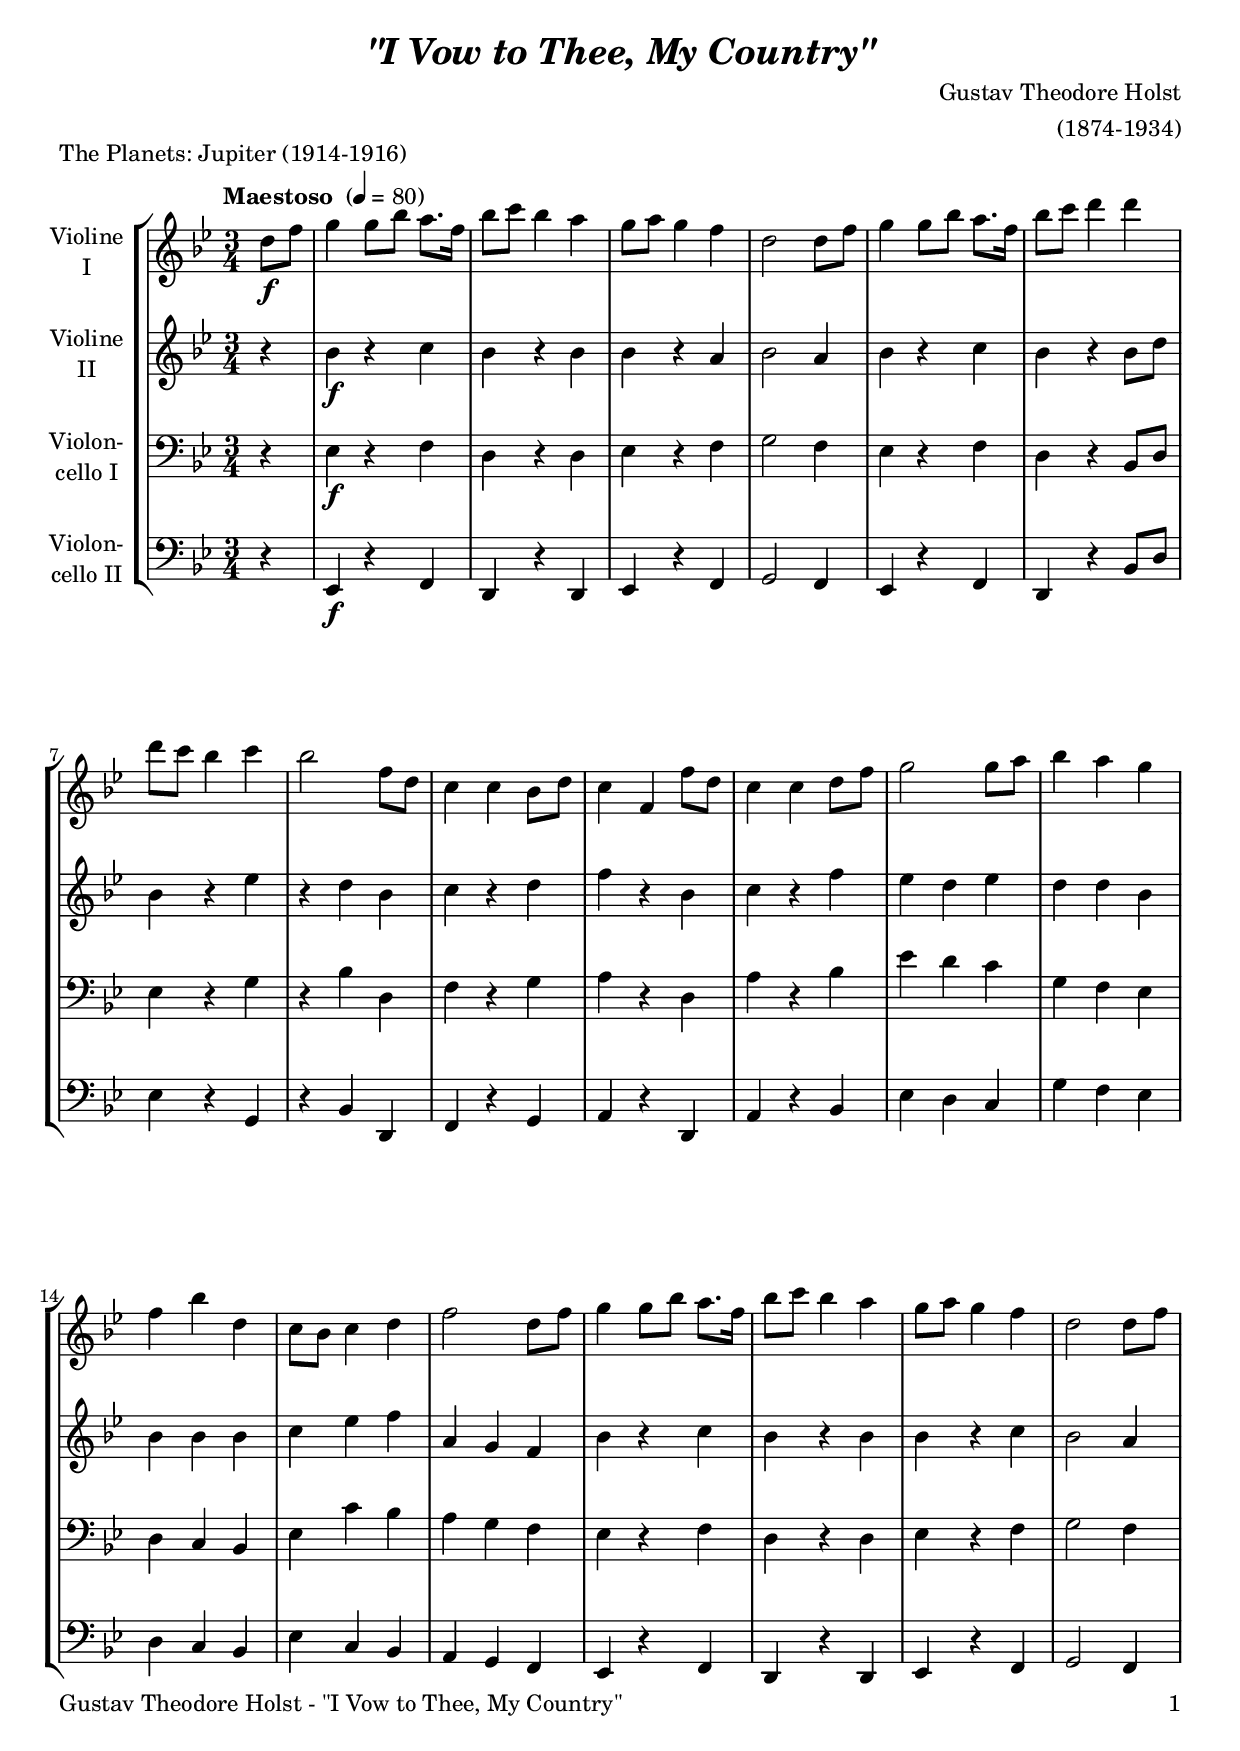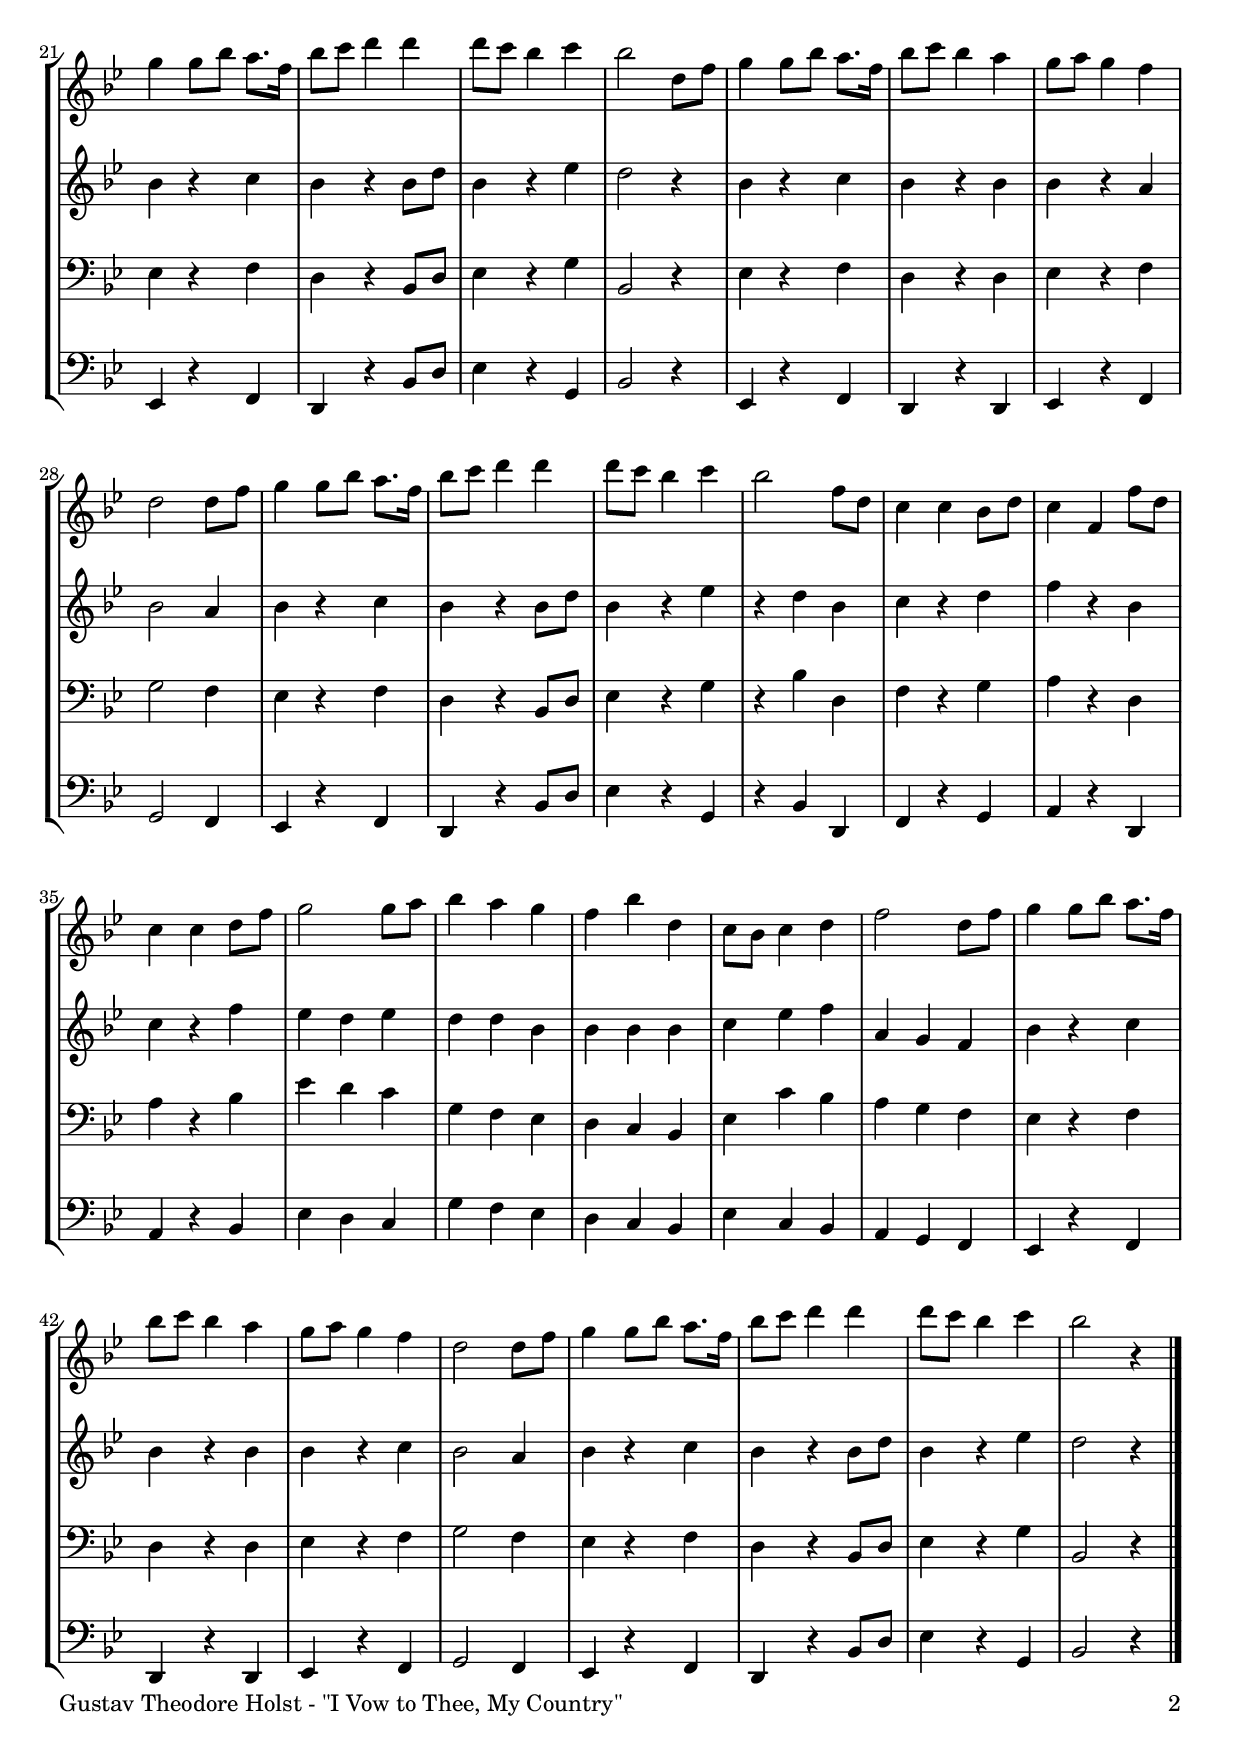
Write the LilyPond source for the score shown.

\version "2.22.0"
\include "deutsch.ly"

#(set-global-staff-size 20)

\header {
  title     = \markup \bold \italic "\"I Vow to Thee, My Country\""
  composer  = "Gustav Theodore Holst"
  arranger  = "(1874-1934)"
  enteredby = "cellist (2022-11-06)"
  piece     = "The Planets: Jupiter (1914-1916)"
}

voiceconsts = {
  \key b \major
  \time 3/4
  \clef "treble"
%  \numericTimeSignature
  \compressEmptyMeasures
  % Set default beaming for all staves
  \set Timing.beamExceptions = #'()
  \set Timing.baseMoment     = #(ly:make-moment 1 4)
  \set Timing.beatStructure  = #'(1 1 1)
  \tempo "Maestoso " 4=80
}

mivl = "violin"
miba = "cello"
mipz = "pizzicato strings"

va = \relative c'' {
  \voiceconsts

  \partial 4 d8\f f
  g4 g8 b a8. f16
  b8 c b4 a
  g8 a g4 f
  d2 d8 f
  g4 g8 b a8. f16
  b8 c d4 d
  d8 c b4 c
  b2 f8 d

  c4 c b8 d
  c4 f, f'8 d
  c4 c d8 f
  g2 g8 a
  b4 a g
  f b d,
  c8 b c4 d
  f2 d8 f
  g4 g8 b a8. f16
  b8 c b4 a

  g8 a g4 f
  d2 d8 f
  g4 g8 b a8. f16
  b8 c d4 d
  d8 c b4 c
  b2 d,8 f
  g4 g8 b a8. f16
  b8 c b4 a

  g8 a g4 f
  d2 d8 f
  g4 g8 b a8. f16
  b8 c d4 d
  d8 c b4 c
  b2 f8 d
  c4 c b8 d
  c4 f, f'8 d
  c4 c d8 f

  g2 g8 a
  b4 a g
  f b d,
  c8 b c4 d
  f2 d8 f
  g4 g8 b a8. f16
  b8 c b4 a
  g8 a g4 f
  d2 d8 f

  g4 g8 b a8. f16
  b8 c d4 d
  d8 c b4 c
  b2 r4 \bar "|."
}

vb = \relative c'' {
  \voiceconsts

  \partial 4 r4
  b\f r c
  b r b
  b r a
  b2 a4
  b r c
  b r b8 d
  b4 r es
  r d b
  c r d
  f r b,
  c r f

  es d es
  d d b
  b b b
  c es f
  a, g f
  b r c
  b r b
  b r c
  b2 a4
  b r c
  b r b8 d
  b4 r es

  d2 r4
  b r c
  b r b
  b r a
  b2 a4
  b r c
  b r b8 d
  b4 r es
  r d b
  c r d
  f r b,
  c r f

  es d es
  d d b
  b b b
  c es f
  a, g f
  b r c
  b r b
  b r c
  b2 a4
  b r c
  b r b8 d
  b4 r es

  d2 r4 \bar "|."
}

vc = \relative c {
  \voiceconsts
  \clef "bass"
  
  \partial 4 r4
  es\f r f
  d r d
  es r f
  g2 f4
  es r f
  d r b8 d
  es4 r g
  r b d,
  f r g
  a r d,
  a' r b

  es d c
  g f es
  d c b
  es c' b
  a g f
  es r f
  d r d
  es r f
  g2 f4
  es r f
  d r b8 d
  es4 r g

  b,2 r4
  es r f
  d r d
  es r f
  g2 f4
  es r f
  d r b8 d
  es4 r g
  r b d,
  f r g
  a r d,
  a' r b

  es d c
  g f es
  d c b
  es c' b
  a g f
  es r f
  d r d
  es r f
  g2 f4
  es r f
  d r b8 d
  es4 r g

  b,2 r4 \bar "|."
}

vd = \relative c, {
  \voiceconsts
  \clef "bass"
  
  \partial 4 r4
  es\f r f
  d r d
  es r f
  g2 f4
  es r f
  d r b'8 d
  es4 r g,
  r b d,

  f r g
  a r d,
  a' r b
  es d c
  g' f es
  d c b
  es c b
  a g f

  es r f
  d r d
  es r f
  g2 f4
  es r f
  d r b'8 d
  es4 r g,
  b2 r4

  es, r f
  d r d
  es r f
  g2 f4
  es r f
  d r b'8 d
  es4 r g,
  r b d,

  f r g
  a r d,
  a' r b
  es d c
  g' f es
  d c b
  es c b
  a g f

  es r f
  d r d
  es r f
  g2 f4
  es r f
  d r b'8 d
  es4 r g,
  b2 r4 \bar "|."
}


music = \new StaffGroup <<
      \new Staff {
	\set Staff.midiInstrument = \mivl
	\set Staff.instrumentName = \markup \center-column { "Violine" "I" }
	\transpose b b { \va }
      }

      \new Staff {
	\set Staff.midiInstrument = \mivl
	\set Staff.instrumentName = \markup \center-column { "Violine" "II" }
	\transpose b b { \vb }
      }

      \new Staff {
	\set Staff.midiInstrument = \miba
	\set Staff.instrumentName = \markup \center-column { "Violon-" "cello I" }
	\transpose b b { \vc }
      }

      \new Staff {
	\set Staff.midiInstrument = \miba
	\set Staff.instrumentName = \markup \center-column { "Violon-" "cello II" }
	\transpose b b { \vd }
      }
>>

\book {
   \paper {
    print-page-number = ##t
    print-first-page-number = ##t
    ragged-last-bottom = ##f
    oddHeaderMarkup = \markup \null
    evenHeaderMarkup = \markup \null
    oddFooterMarkup = \markup {
      \fill-line {
        \on-the-fly #print-page-number-check-first
        "Gustav Theodore Holst - \"I Vow to Thee, My Country\"" \fromproperty #'page:page-number-string
      }
    }
    evenFooterMarkup = \oddFooterMarkup
  } \score {
    \music
    \layout {}
  }

  \score {
    \unfoldRepeats \music

    \midi {
      \context {
        \Score
      }
    }
  }
}